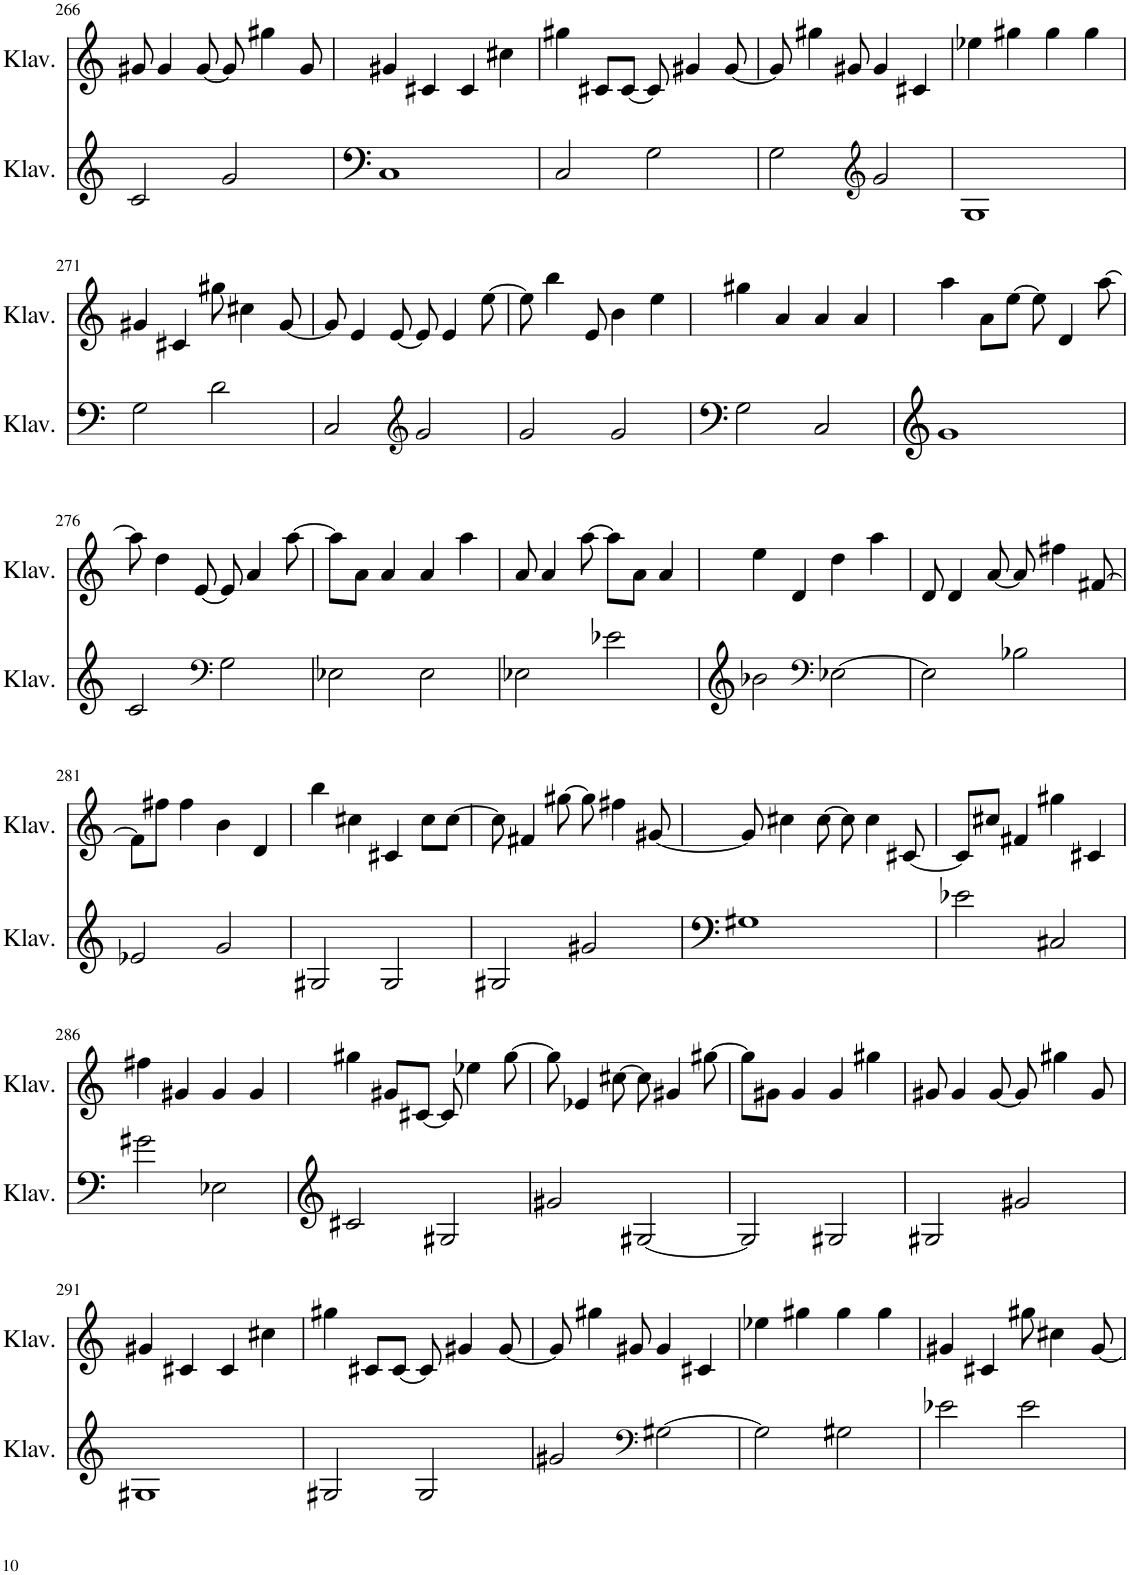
**kern	**kern
*part2	*part1
*staff2	*staff1
*I"Klavier	*I"Klavier
*I'Klav.	*I'Klav.
!!LO:PB:g=z
*clefF4	*clefG2
*k[]	*k[]
*M4/4	*M4/4
=266	=266
2c/	8g#X/
.	4g#/
.	[8g#/
2g/	8g#/]
.	4gg#X\
.	8g#/
=267	=267
1C	4g#X/
.	4c#X/
.	4c#/
.	4cc#X\
=268	=268
2C/	4gg#X\
.	8c#X/L
.	[8c#/J
2G\	8c#/]
.	4g#X/
.	[8g#/
=269	=269
2G\	8g#/]
.	4gg#X\
.	8g#X/
*clefG2	*
2g/	4g#/
.	4c#X/
=270	=270
1G	4ee-X\
.	4gg#X\
.	4gg#\
.	4gg#\
!!LO:LB:g=z
=271	=271
2G\	4g#X/
.	4c#X/
2d\	8gg#X\
.	4cc#X\
.	[8g#/
=272	=272
2C/	8g#/]
.	4e/
.	[8e/
*clefG2	*
2g/	8e/]
.	4e/
.	[8ee\
=273	=273
2g/	8ee\]
.	4bb\
.	8e/
2g/	4b\
.	4ee\
=274	=274
2G\	4gg#X\
.	4a/
2C/	4a/
.	4a/
=275	=275
1g	4aa\
.	8a\L
.	[8ee\J
.	8ee\]
.	4d/
.	[8aa\
!!LO:LB:g=z
=276	=276
2c/	8aa\]
.	4dd\
.	[8e/
*clefF4	*
2G\	8e/]
.	4a/
.	[8aa\
=277	=277
2E-X\	8aa\L]
.	8a\J
.	4a/
2E-\	4a/
.	4aa\
=278	=278
2E-X\	8a/
.	4a/
.	[8aa\
2e-X\	8aa\L]
.	8a\J
.	4a/
=279	=279
2b-X\	4ee\
.	4d/
*clefF4	*
[2E-X\	4dd\
.	4aa\
=280	=280
2E-\]	8d/
.	4d/
.	[8a/
2B-X\	8a/]
.	4ff#X\
.	[8f#X/
!!LO:LB:g=z
=281	=281
2e-X/	8f#\L]
.	8ff#X\J
.	4ff#\
2g/	4b\
.	4d/
=282	=282
2G#X/	4bb\
.	4cc#X\
2G#/	4c#X/
.	8cc#\L
.	[8cc#\J
=283	=283
2G#X/	8cc#\]
.	4f#X/
.	[8gg#X\
2g#X/	8gg#\]
.	4ff#X\
.	[8g#X/
=284	=284
1G#X	8g#/]
.	4cc#X\
.	[8cc#\
.	8cc#\]
.	4cc#\
.	[8c#X/
=285	=285
2e-X\	8c#/L]
.	8cc#X/J
.	4f#X/
2C#X/	4gg#X\
.	4c#X/
!!LO:LB:g=z
=286	=286
2g#X\	4ff#X\
.	4g#X/
2E-X\	4g#/
.	4g#/
=287	=287
2c#X/	4gg#X\
.	8g#X/L
.	[8c#X/J
2G#X/	8c#/]
.	4ee-X\
.	[8gg#\
=288	=288
2g#X/	8gg#\]
.	4e-X/
.	[8cc#X\
[2G#X/	8cc#\]
.	4g#X/
.	[8gg#X\
=289	=289
2G#/]	8gg#\L]
.	8g#X\J
.	4g#/
2G#X/	4g#/
.	4gg#X\
=290	=290
2G#X/	8g#X/
.	4g#/
.	[8g#/
2g#X/	8g#/]
.	4gg#X\
.	8g#/
!!LO:LB:g=z
=291	=291
1G#X	4g#X/
.	4c#X/
.	4c#/
.	4cc#X\
=292	=292
2G#X/	4gg#X\
.	8c#X/L
.	[8c#/J
2G#/	8c#/]
.	4g#X/
.	[8g#/
=293	=293
2g#X/	8g#/]
.	4gg#X\
.	8g#X/
*clefF4	*
[2G#X\	4g#/
.	4c#X/
=294	=294
2G#\]	4ee-X\
.	4gg#X\
2G#X\	4gg#\
.	4gg#\
=295	=295
2e-X\	4g#X/
.	4c#X/
2e-\	8gg#X\
.	4cc#X\
.	[8g#/
=	=
*-	*-
